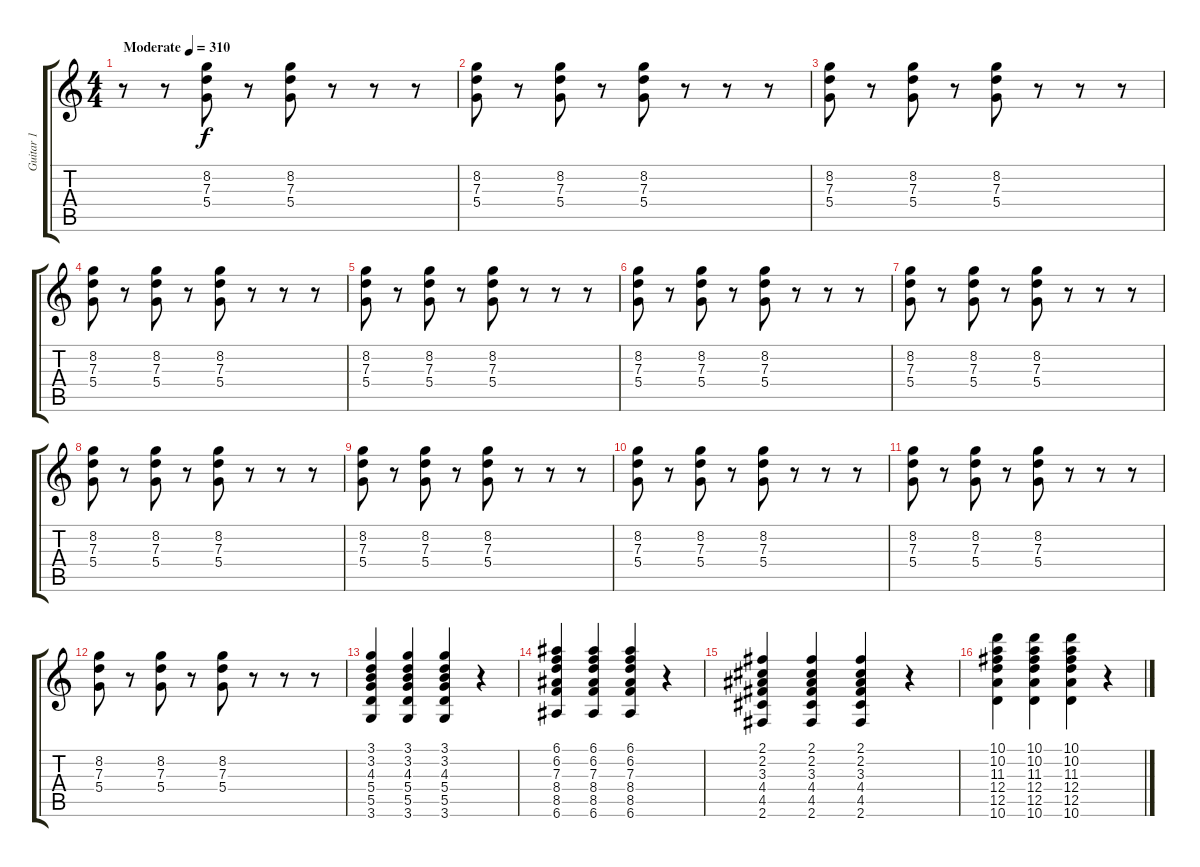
\track ("Guitar 1" "Guitar 1") {instrument electricguitarjazz}
\staff {score tabs}
\tuning (E4 B3 G3 D3 A2 E2) {hide}
\ts (4 4)
\tempo (310 "Moderate")
\clef g2
\ks c
r.8{ot 15mb dy f instrument electricguitarjazz} r.8 (8.2 7.3 5.4).8 r.8 (8.2 7.3 5.4).8 r.8 r.8 r.8 |
(8.2 7.3 5.4).8 r.8 (8.2 7.3 5.4).8 r.8 (8.2 7.3 5.4).8 r.8 r.8 r.8 |
(8.2 7.3 5.4).8 r.8 (8.2 7.3 5.4).8 r.8 (8.2 7.3 5.4).8 r.8 r.8 r.8 |
(8.2 7.3 5.4).8 r.8 (8.2 7.3 5.4).8 r.8 (8.2 7.3 5.4).8 r.8 r.8 r.8 |
(8.2 7.3 5.4).8 r.8 (8.2 7.3 5.4).8 r.8 (8.2 7.3 5.4).8 r.8 r.8 r.8 |
(8.2 7.3 5.4).8 r.8 (8.2 7.3 5.4).8 r.8 (8.2 7.3 5.4).8 r.8 r.8 r.8 |
(8.2 7.3 5.4).8 r.8 (8.2 7.3 5.4).8 r.8 (8.2 7.3 5.4).8 r.8 r.8 r.8 |
(8.2 7.3 5.4).8 r.8 (8.2 7.3 5.4).8 r.8 (8.2 7.3 5.4).8 r.8 r.8 r.8 |
(8.2 7.3 5.4).8 r.8 (8.2 7.3 5.4).8 r.8 (8.2 7.3 5.4).8 r.8 r.8 r.8 |
(8.2 7.3 5.4).8 r.8 (8.2 7.3 5.4).8 r.8 (8.2 7.3 5.4).8 r.8 r.8 r.8 |
(8.2 7.3 5.4).8 r.8 (8.2 7.3 5.4).8 r.8 (8.2 7.3 5.4).8 r.8 r.8 r.8 |
(8.2 7.3 5.4).8 r.8 (8.2 7.3 5.4).8 r.8 (8.2 7.3 5.4).8 r.8 r.8 r.8 |
(3.1 3.2 4.3 5.4 5.5 3.6).4 (3.1 3.2 4.3 5.4 5.5 3.6).4 (3.1 3.2 4.3 5.4 5.5 3.6).4 r.4 |
(6.1 6.2 7.3 8.4 8.5 6.6).4 (6.1 6.2 7.3 8.4 8.5 6.6).4 (6.1 6.2 7.3 8.4 8.5 6.6).4 r.4 |
(2.1 2.2 3.3 4.4 4.5 2.6).4 (2.1 2.2 3.3 4.4 4.5 2.6).4 (2.1 2.2 3.3 4.4 4.5 2.6).4 r.4 |
(10.1 10.2 11.3 12.4 12.5 10.6).4 (10.1 10.2 11.3 12.4 12.5 10.6).4 (10.1 10.2 11.3 12.4 12.5 10.6).4 r.4
